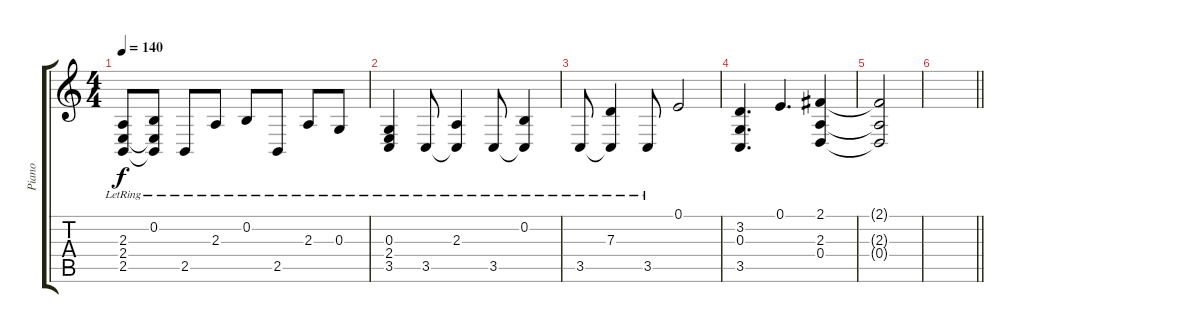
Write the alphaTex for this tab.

\track ("Piano" "Piano") {instrument brightacousticpiano}
\staff {score tabs}
\tuning (E4 B3 G3 D3 A2 E2) {hide}
\ts (4 4)
\tempo 140
\clef g2
\ks c
(2.3{lr} 2.4{lr} 2.5{lr}).8{dy f} (0.2{lr} 2.4{t} 2.5{t}).8 2.5{lr}.8 2.3{lr}.8 0.2{lr}.8 2.5{lr}.8 2.3{lr}.8 0.3{lr}.8 |
(0.3{lr} 2.4{lr} 3.5{lr}).4 3.5{lr}.8 (2.3{lr} 3.5{t}).4 3.5{lr}.8 (0.2{lr} 3.5{t}).4 |
3.5{lr}.8 (7.3{lr} 3.5{t}).4 3.5{lr}.8 0.1.2 |
(3.2 0.3 3.5).4{d} 0.1.4{d} (2.1 2.3 0.4).4 |
(2.1{t} 2.3{t} 0.4{t}).2 |
\barLineRight lightlight
